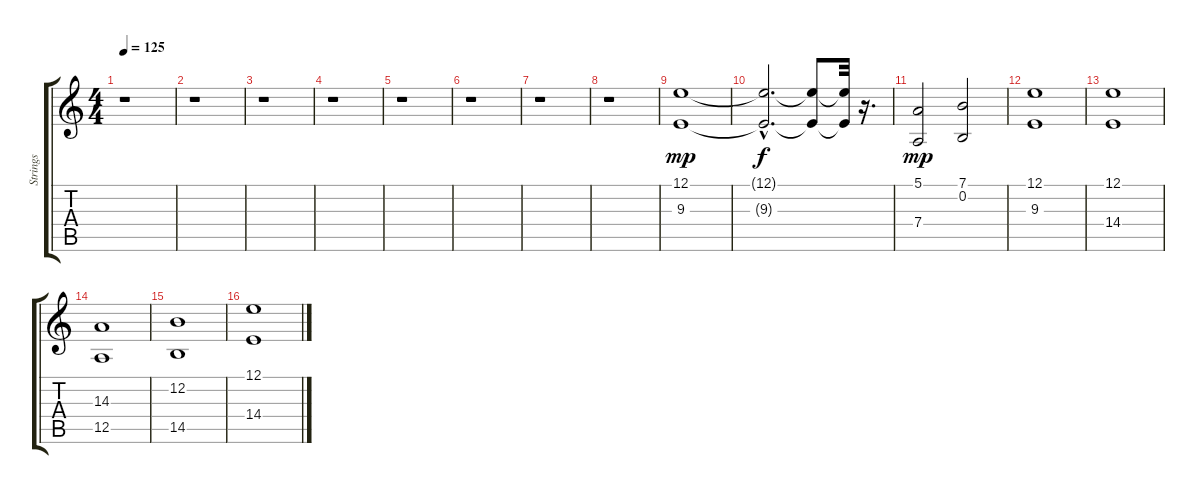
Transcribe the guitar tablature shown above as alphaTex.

\track ("Strings" "Strings") {instrument stringensemble1}
\staff {score tabs}
\tuning (E4 B3 G3 D3 A2 E2) {hide}
\ts (4 4)
\tempo 125
\clef g2
\ks c
r.1{dy mp} |
r.1 |
r.1 |
r.1 |
r.1 |
r.1 |
r.1 |
r.1 |
(12.1 9.3).1 |
(12.1{hac t} 9.3{hac t}).2{d dy f} (12.1{t} 9.3{t}).8 (12.1{t} 9.3{t}).32 r.16{d} |
(5.1 7.4).2{dy mp} (7.1 0.2).2 |
(12.1 9.3).1 |
(12.1 14.4).1 |
(14.3 12.5).1 |
(12.2 14.5).1 |
(12.1 14.4).1
